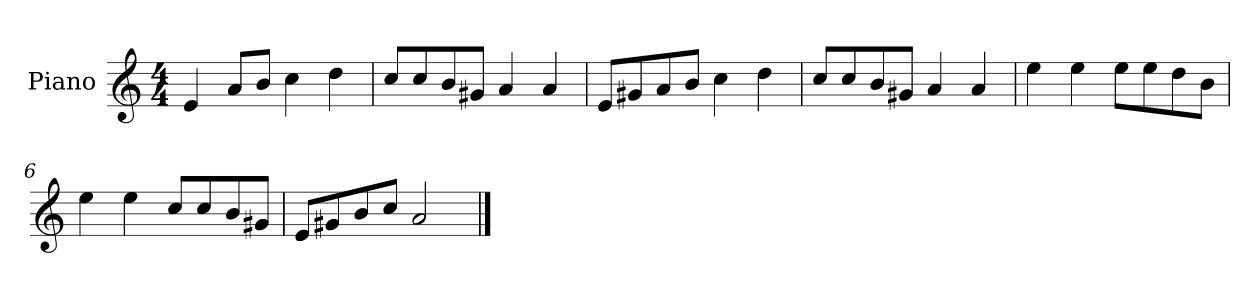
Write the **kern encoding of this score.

**kern
*part1
*staff1
*I"Piano
*I'P-no
*clefG2
*k[]
*M4/4
*MM90
=1
4e/
8a/L
8b/J
4cc\
4dd\
=2
8cc/L
8cc/
8b/
8g#X/J
4a/
4a/
=3
8e/L
8g#X/
8a/
8b/J
4cc\
4dd\
=4
8cc/L
8cc/
8b/
8g#X/J
4a/
4a/
=5
4ee\
4ee\
8ee\L
8ee\
8dd\
8b\J
=6
4ee\
4ee\
8cc/L
8cc/
8b/
8g#X/J
!!LO:LB:g=z
=7
8e/L
8g#X/
8b/
8cc/J
2a/
==
*-
